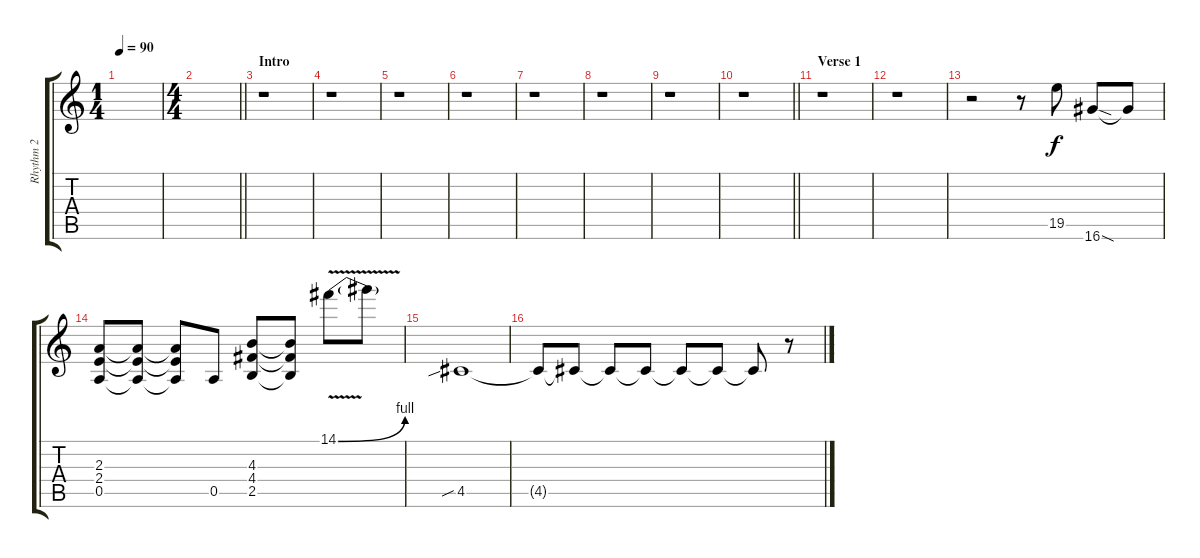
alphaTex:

\track ("Rhythm 2" "Rhythm 2") {mute instrument distortionguitar}
\staff {score tabs}
\tuning (E4 B3 G3 D3 A2 E2) {hide}
\ts (1 4)
\tempo 90
\clef g2
\ks c
|
\ts (4 4)
\barLineRight lightlight
|
\section ("" "Intro")
r.1 |
r.1 |
r.1 |
r.1 |
r.1 |
r.1 |
r.1 |
\barLineRight lightlight
r.1 |
\section ("" "Verse 1")
r.1 |
r.1 |
r.2 r.8 19.5.8 16.6{sod}.8 16.6{t}.8 |
(2.3 2.4 0.5).8 (2.3{t} 2.4{t} 0.5{t}).8 (2.3{t} 2.4{t} 0.5{t}).8 0.5.8 (4.3 4.4 2.5).8 (4.3{t} 4.4{t} 2.5{t}).8 14.1{be (bend 0 0 60 4) v}.8 14.1{t}.8 |
4.5{sib}.1 |
4.5{t}.8 4.5{t}.8 4.5{t}.8 4.5{t}.8 4.5{t}.8 4.5{t}.8 4.5{t}.8 r.8
